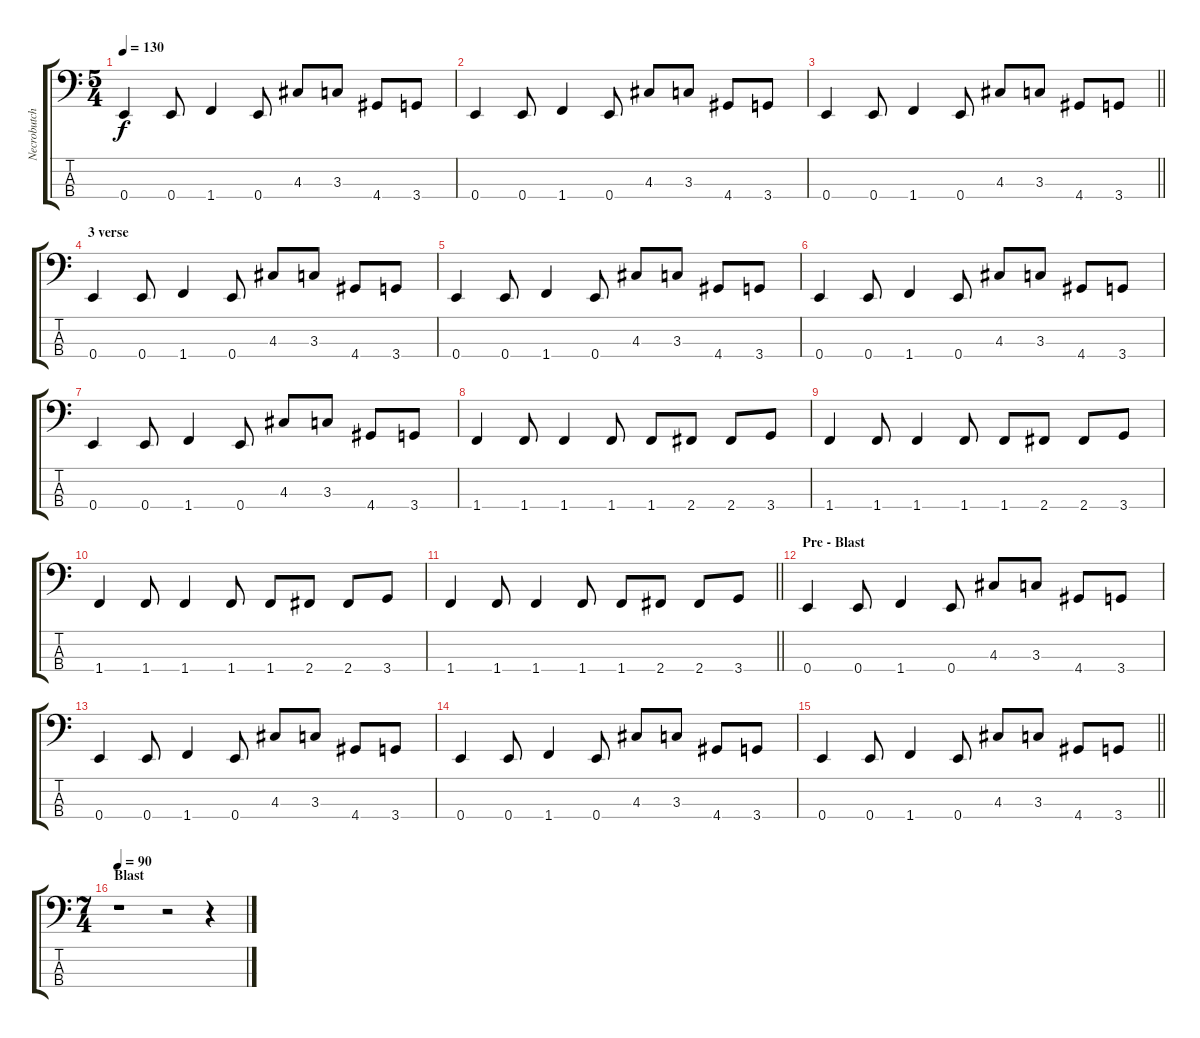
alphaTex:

\track ("Necrobutcher" "Necrobutch") {instrument electricbasspick}
\staff {score tabs}
\tuning (G2 D2 A1 E1) {hide}
\ts (5 4)
\tempo 130
\clef f4
\ks c
0.4.4{dy f} 0.4.8 1.4.4 0.4.8 4.3.8 3.3.8 4.4.8 3.4.8 |
0.4.4 0.4.8 1.4.4 0.4.8 4.3.8 3.3.8 4.4.8 3.4.8 |
\barLineRight lightlight
0.4.4 0.4.8 1.4.4 0.4.8 4.3.8 3.3.8 4.4.8 3.4.8 |
\section ("" "3 verse")
0.4.4 0.4.8 1.4.4 0.4.8 4.3.8 3.3.8 4.4.8 3.4.8 |
0.4.4 0.4.8 1.4.4 0.4.8 4.3.8 3.3.8 4.4.8 3.4.8 |
0.4.4 0.4.8 1.4.4 0.4.8 4.3.8 3.3.8 4.4.8 3.4.8 |
0.4.4 0.4.8 1.4.4 0.4.8 4.3.8 3.3.8 4.4.8 3.4.8 |
1.4.4 1.4.8 1.4.4 1.4.8 1.4.8 2.4.8 2.4.8 3.4.8 |
1.4.4 1.4.8 1.4.4 1.4.8 1.4.8 2.4.8 2.4.8 3.4.8 |
1.4.4 1.4.8 1.4.4 1.4.8 1.4.8 2.4.8 2.4.8 3.4.8 |
\barLineRight lightlight
1.4.4 1.4.8 1.4.4 1.4.8 1.4.8 2.4.8 2.4.8 3.4.8 |
\section ("" "Pre - Blast")
0.4.4 0.4.8 1.4.4 0.4.8 4.3.8 3.3.8 4.4.8 3.4.8 |
0.4.4 0.4.8 1.4.4 0.4.8 4.3.8 3.3.8 4.4.8 3.4.8 |
0.4.4 0.4.8 1.4.4 0.4.8 4.3.8 3.3.8 4.4.8 3.4.8 |
\barLineRight lightlight
0.4.4 0.4.8 1.4.4 0.4.8 4.3.8 3.3.8 4.4.8 3.4.8 |
\ts (7 4)
\section ("" "Blast")
\tempo 90
r.1 r.2 r.4
